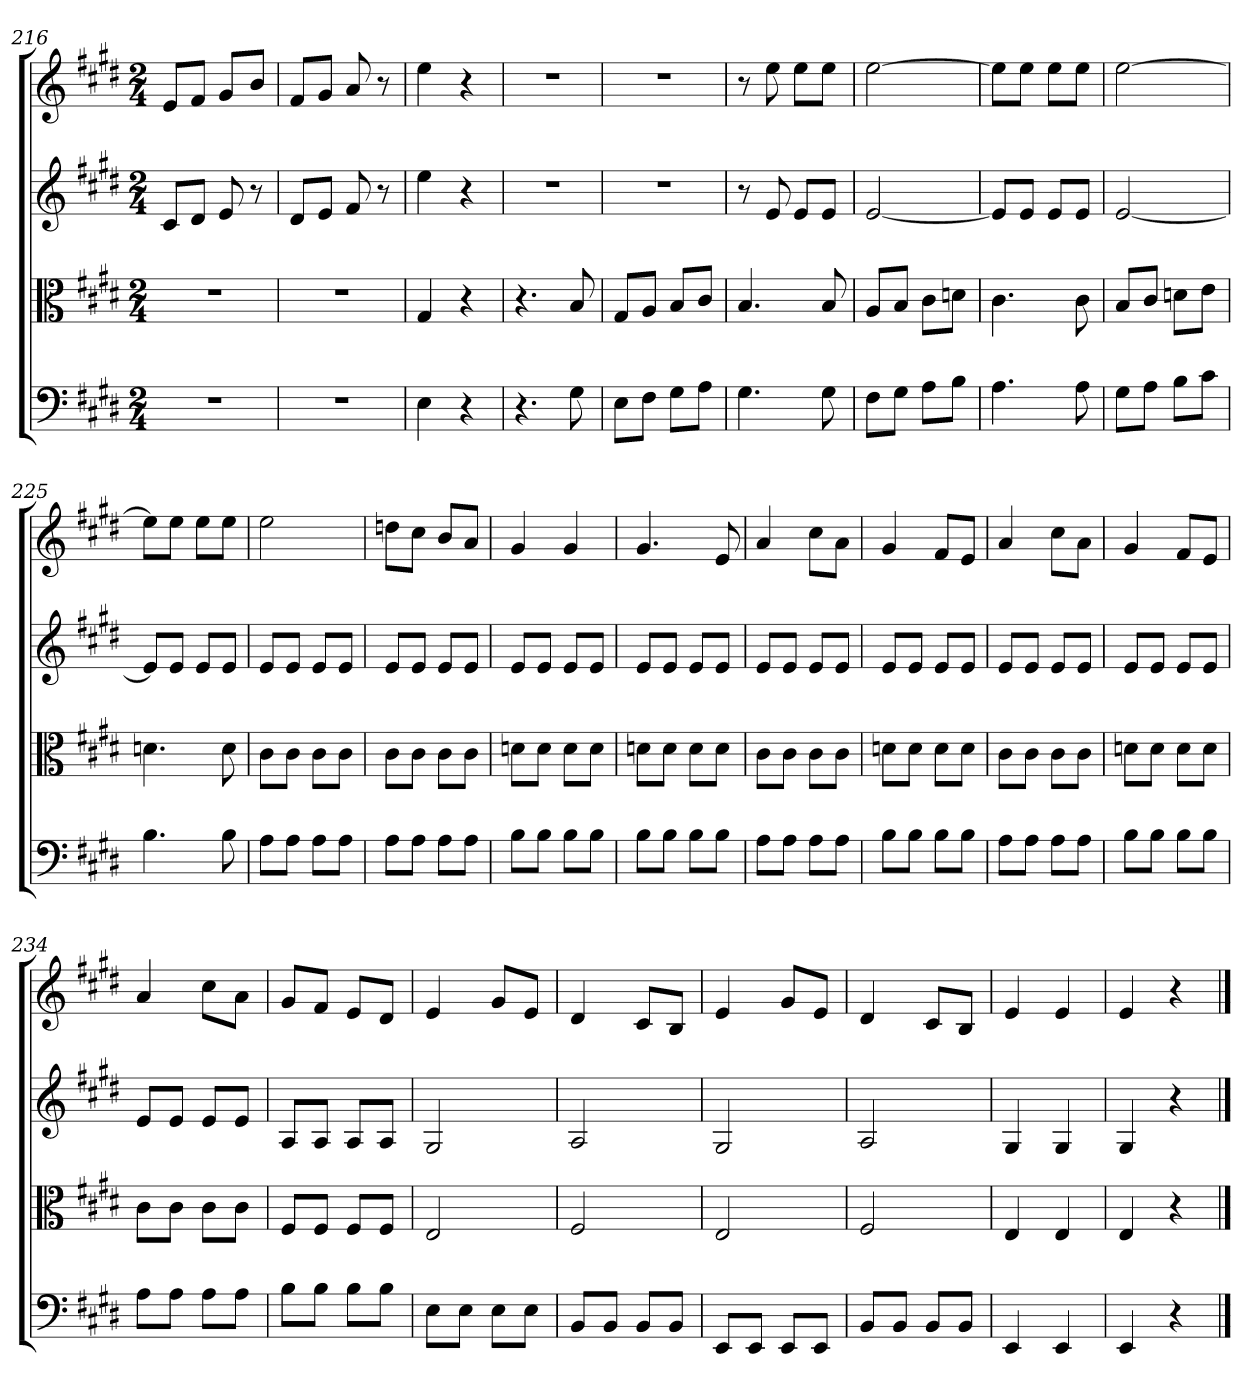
**kern	**kern	**kern	**kern
*part4	*part3	*part2	*part1
*staff4	*staff3	*staff2	*staff1
*clefF4	*clefC3	*	*
*k[f#c#g#d#]	*k[f#c#g#d#]	*k[f#c#g#d#]	*k[f#c#g#d#]
*E:	*E:	*E:	*E:
*M2/4	*M2/4	*M2/4	*M2/4
=216	=216	=216	=216
2r	2r	8c#L	8eL
.	.	8d#J	8f#J
.	.	8e	8g#L
.	.	8r	8bJ
=217	=217	=217	=217
2r	2r	8d#L	8f#L
.	.	8eJ	8g#J
.	.	8f#	8a
.	.	8r	8r
=218	=218	=218	=218
4E	4G#	4ee	4ee
4r	4r	4r	4r
=219	=219	=219	=219
4.r	4.r	2r	2r
8G#	8B	.	.
=220	=220	=220	=220
8E\L	8G#/L	2r	2r
8F#\J	8A/J	.	.
8G#\L	8B/L	.	.
8A\J	8c#/J	.	.
=221	=221	=221	=221
4.G#	4.B	8r	8r
.	.	8e	8ee
.	.	8eL	8eeL
8G#	8B	8eJ	8eeJ
=222	=222	=222	=222
8F#\L	8A/L	[2e	[2ee
8G#\J	8B/J	.	.
8A\L	8c#\L	.	.
8B\J	8dn\J	.	.
=223	=223	=223	=223
4.A	4.c#	8eL]	8eeL]
.	.	8eJ	8eeJ
.	.	8eL	8eeL
8A	8c#	8eJ	8eeJ
=224	=224	=224	=224
8G#\L	8B/L	[2e	[2ee
8A\J	8c#/J	.	.
8B\L	8dn\L	.	.
8c#\J	8e\J	.	.
=225	=225	=225	=225
4.B	4.dn	8eL]	8eeL]
.	.	8eJ	8eeJ
.	.	8eL	8eeL
8B	8d	8eJ	8eeJ
=226	=226	=226	=226
8A\L	8c#\L	8eL	2ee
8A\J	8c#\J	8eJ	.
8A\L	8c#\L	8eL	.
8A\J	8c#\J	8eJ	.
=227	=227	=227	=227
8A\L	8c#\L	8eL	8ddnL
8A\J	8c#\J	8eJ	8cc#J
8A\L	8c#\L	8eL	8bL
8A\J	8c#\J	8eJ	8aJ
=228	=228	=228	=228
8B\L	8dn\L	8eL	4g#
8B\J	8d\J	8eJ	.
8B\L	8d\L	8eL	4g#
8B\J	8d\J	8eJ	.
=229	=229	=229	=229
8B\L	8dn\L	8eL	4.g#
8B\J	8d\J	8eJ	.
8B\L	8d\L	8eL	.
8B\J	8d\J	8eJ	8e
=230	=230	=230	=230
8A\L	8c#\L	8eL	4a
8A\J	8c#\J	8eJ	.
8A\L	8c#\L	8eL	8cc#L
8A\J	8c#\J	8eJ	8aJ
=231	=231	=231	=231
8B\L	8dn\L	8eL	4g#
8B\J	8d\J	8eJ	.
8B\L	8d\L	8eL	8f#L
8B\J	8d\J	8eJ	8eJ
=232	=232	=232	=232
8A\L	8c#\L	8eL	4a
8A\J	8c#\J	8eJ	.
8A\L	8c#\L	8eL	8cc#L
8A\J	8c#\J	8eJ	8aJ
=233	=233	=233	=233
8B\L	8dn\L	8eL	4g#
8B\J	8d\J	8eJ	.
8B\L	8d\L	8eL	8f#L
8B\J	8d\J	8eJ	8eJ
=234	=234	=234	=234
8A\L	8c#\L	8eL	4a
8A\J	8c#\J	8eJ	.
8A\L	8c#\L	8eL	8cc#L
8A\J	8c#\J	8eJ	8aJ
=235	=235	=235	=235
8B\L	8F#/L	8AL	8g#L
8B\J	8F#/J	8AJ	8f#J
8B\L	8F#/L	8AL	8eL
8B\J	8F#/J	8AJ	8d#J
=236	=236	=236	=236
8E\L	2E	2G#	4e
8E\J	.	.	.
8E\L	.	.	8g#L
8E\J	.	.	8eJ
=237	=237	=237	=237
8BB/L	2F#	2A	4d#
8BB/J	.	.	.
8BB/L	.	.	8c#L
8BB/J	.	.	8BJ
=238	=238	=238	=238
8EE/L	2E	2G#	4e
8EE/J	.	.	.
8EE/L	.	.	8g#L
8EE/J	.	.	8eJ
=239	=239	=239	=239
8BB/L	2F#	2A	4d#
8BB/J	.	.	.
8BB/L	.	.	8c#L
8BB/J	.	.	8BJ
=240	=240	=240	=240
4EE	4E	4G#	4e
4EE	4E	4G#	4e
=241	=241	=241	=241
4EE	4E	4G#	4e
4r	4r	4r	4r
==	==	==	==
*-	*-	*-	*-
